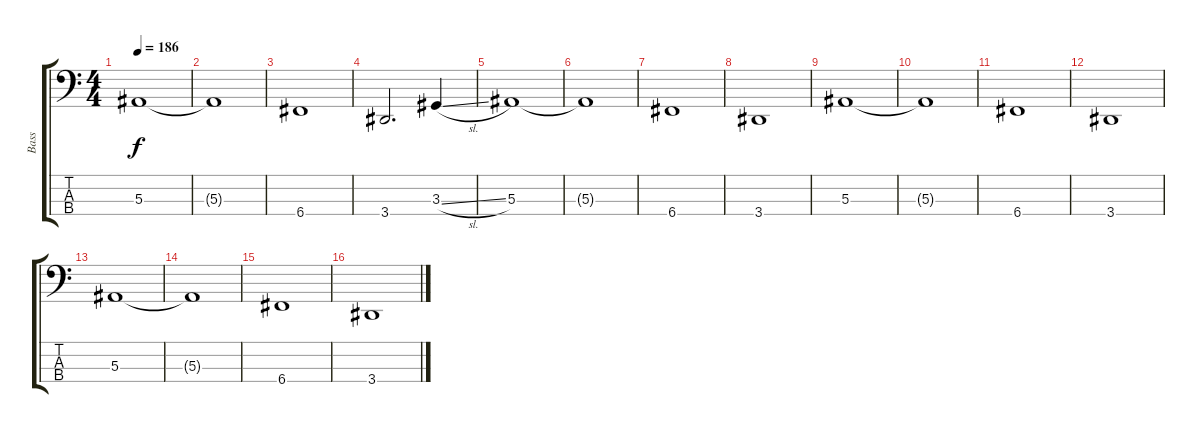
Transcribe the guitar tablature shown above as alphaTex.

\track ("Bass" "Bass") {instrument electricbasspick}
\staff {score tabs}
\tuning (Eb2 Bb1 F1 C1) {hide}
\ts (4 4)
\tempo 186
\clef f4
\ks c
5.3.1{dy f} |
5.3{t}.1 |
6.4.1 |
3.4.2{d} 3.3{sl}.4 |
5.3.1 |
5.3{t}.1 |
6.4.1 |
3.4.1 |
5.3.1 |
5.3{t}.1 |
6.4.1 |
3.4.1 |
5.3.1 |
5.3{t}.1 |
6.4.1 |
3.4.1
